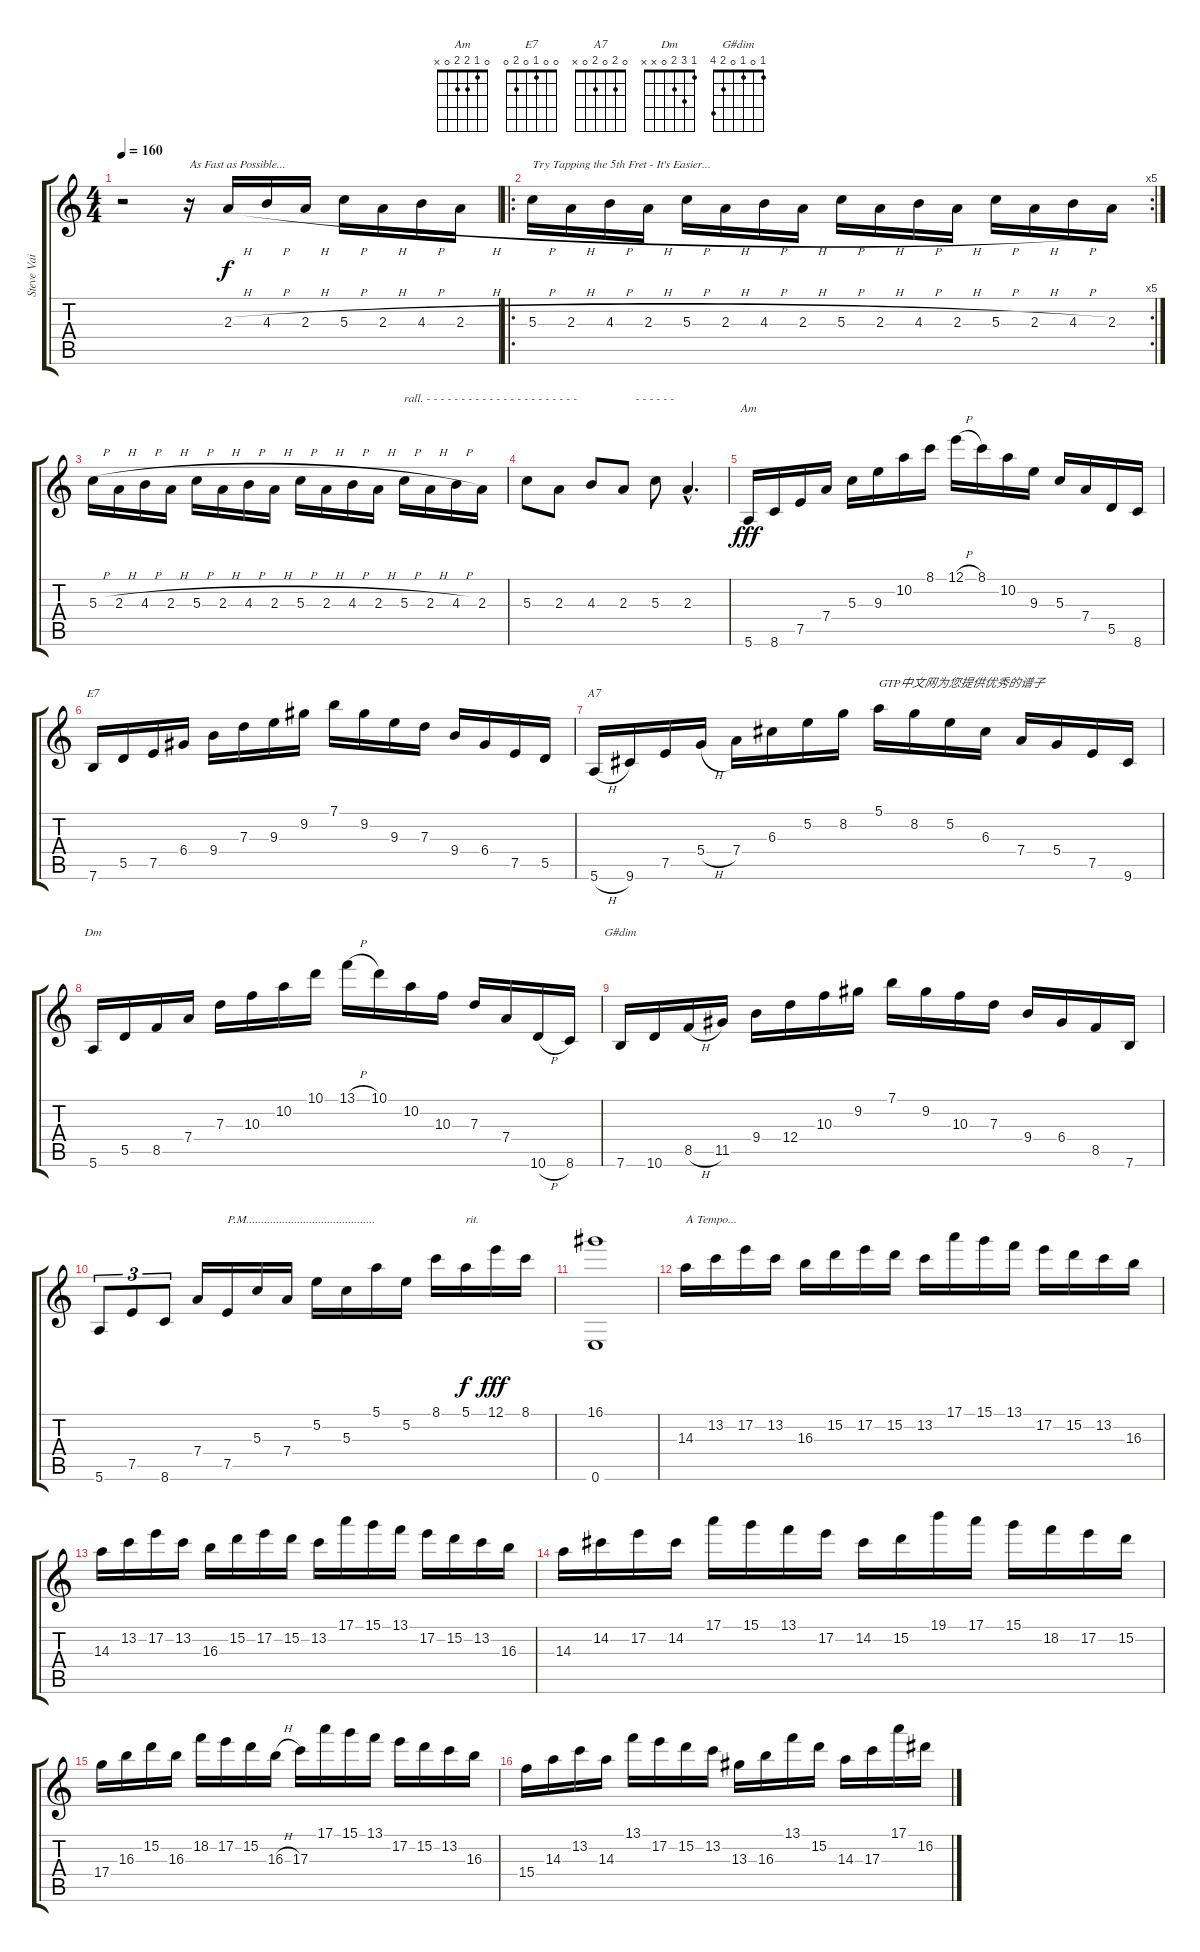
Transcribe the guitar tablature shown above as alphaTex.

\track ("Steve Vai" "Steve Vai") {instrument distortionguitar}
\staff {score tabs}
\tuning (E4 B3 G3 D3 A2 E2) {hide}
\chord ("Am" 0 1 2 2 0 x)
\chord ("E7" 0 0 1 0 2 0)
\chord ("A7" 0 2 0 2 0 x)
\chord ("Dm" 1 3 2 0 x x)
\chord ("G#dim" 1 0 1 0 2 4)
\ts (4 4)
\tempo 160
\clef g2
\ks c
r.2{dy f instrument distortionguitar} r.16{txt "As Fast as Possible..."} 2.3{h}.16 4.3{h}.16 2.3{h}.16 5.3{h}.16 2.3{h}.16 4.3{h}.16 2.3{h}.16 |
\ro
\rc 5
5.3{h}.16{txt "Try Tapping the 5th Fret - It's Easier..."} 2.3{h}.16 4.3{h}.16 2.3{h}.16 5.3{h}.16 2.3{h}.16 4.3{h}.16 2.3{h}.16 5.3{h}.16 2.3{h}.16 4.3{h}.16 2.3{h}.16 5.3{h}.16 2.3{h}.16 4.3{h}.16 2.3.16 |
5.3{h}.16 2.3{h}.16 4.3{h}.16 2.3{h}.16 5.3{h}.16 2.3{h}.16 4.3{h}.16 2.3{h}.16 5.3{h}.16 2.3{h}.16 4.3{h}.16 2.3{h}.16 5.3{h}.16{txt "rall. - - - - - - - - - - - - - - - - - - - - - -"} 2.3{h}.16 4.3{h}.16 2.3.16 |
5.3.8 2.3.8 4.3.8 2.3.8{txt "    - - - - - -"} 5.3.8 2.3{hac}.4{d} |
5.6.16{ch "Am" dy fff} 8.6.16 7.5.16 7.4.16 5.3.16 9.3.16 10.2.16 8.1.16 12.1{h}.16 8.1.16 10.2.16 9.3.16 5.3.16 7.4.16 5.5.16 8.6.16 |
7.6.16{ch "E7"} 5.5.16 7.5.16 6.4.16 9.4.16 7.3.16 9.3.16 9.2.16 7.1.16 9.2.16 9.3.16 7.3.16 9.4.16 6.4.16 7.5.16 5.5.16 |
5.6{h}.16{ch "A7"} 9.6.16 7.5.16 5.4{h}.16 7.4.16 6.3.16 5.2.16 8.2.16 5.1.16{txt "GTP中文网为您提供优秀的谱子"} 8.2.16 5.2.16 6.3.16 7.4.16 5.4.16 7.5.16 9.6.16 |
5.6.16{ch "Dm"} 5.5.16 8.5.16 7.4.16 7.3.16 10.3.16 10.2.16 10.1.16 13.1{h}.16 10.1.16 10.2.16 10.3.16 7.3.16 7.4.16 10.6{h}.16 8.6.16 |
7.6.16{ch "G#dim"} 10.6.16 8.5{h}.16 11.5.16 9.4.16 12.4.16 10.3.16 9.2.16 7.1.16 9.2.16 10.3.16 7.3.16 9.4.16 6.4.16 8.5.16 7.6.16 |
5.6.8{tu (3 2)} 7.5.8{tu (3 2)} 8.6.8{tu (3 2)} 7.4.16 7.5.16{txt "P.M..........................................."} 5.3.16 7.4.16 5.2.16 5.3.16 5.1.16 5.2.16 8.1.16 5.1.16{txt "rit." dy f} 12.1.16{dy fff} 8.1.16 |
(16.1 0.6).1 |
14.3.16{txt "A Tempo..."} 13.2.16 17.2.16 13.2.16 16.3.16 15.2.16 17.2.16 15.2.16 13.2.16 17.1.16 15.1.16 13.1.16 17.2.16 15.2.16 13.2.16 16.3.16 |
14.3.16 13.2.16 17.2.16 13.2.16 16.3.16 15.2.16 17.2.16 15.2.16 13.2.16 17.1.16 15.1.16 13.1.16 17.2.16 15.2.16 13.2.16 16.3.16 |
14.3.16 14.2.16 17.2.16 14.2.16 17.1.16 15.1.16 13.1.16 17.2.16 14.2.16 15.2.16 19.1.16 17.1.16 15.1.16 18.2.16 17.2.16 15.2.16 |
17.4.16 16.3.16 15.2.16 16.3.16 18.2.16 17.2.16 15.2.16 16.3{h}.16 17.3.16 17.1.16 15.1.16 13.1.16 17.2.16 15.2.16 13.2.16 16.3.16 |
15.4.16 14.3.16 13.2.16 14.3.16 13.1.16 17.2.16 15.2.16 13.2.16 13.3.16 16.3.16 13.1.16 15.2.16 14.3.16 17.3.16 17.1.16 16.2.16
